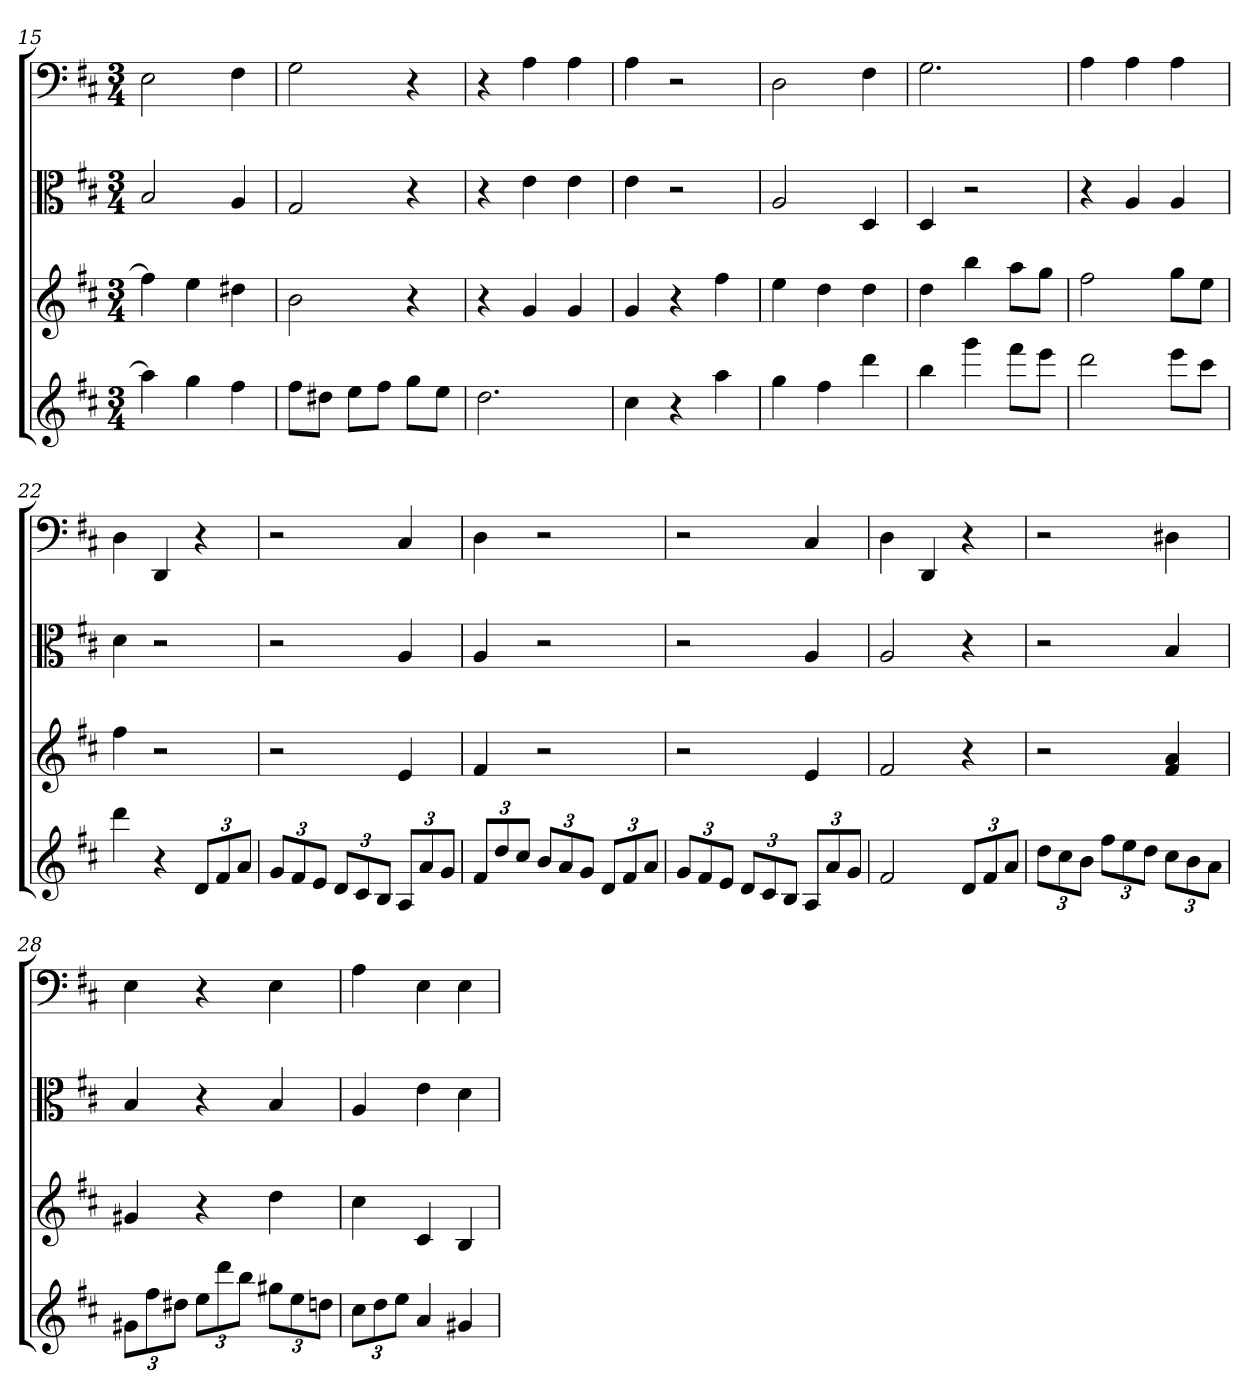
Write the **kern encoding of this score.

**kern	**kern	**kern	**kern
*part4	*part3	*part2	*part1
*staff4	*staff3	*staff2	*staff1
*	*	*clefC3	*clefF4
*k[f#c#]	*k[f#c#]	*k[f#c#]	*k[f#c#]
*D:	*D:	*D:	*D:
*M3/4	*M3/4	*M3/4	*M3/4
=15	=15	=15	=15
4aa]	4ff#]	2B	2E
4gg	4ee	.	.
4ff#	4dd#X	4A	4F#
=16	=16	=16	=16
8ff#L	2b	2G	2G
8dd#XJ	.	.	.
8eeL	.	.	.
8ff#J	.	.	.
8ggL	4r	4r	4r
8eeJ	.	.	.
=17	=17	=17	=17
2.dd	4r	4r	4r
.	4g	4e	4A
.	4g	4e	4A
=18	=18	=18	=18
4cc#	4g	4e	4A
4r	4r	2r	2r
4aa	4ff#	.	.
=19	=19	=19	=19
4gg	4ee	2A	2D
4ff#	4dd	.	.
4ddd	4dd	4D	4F#
=20	=20	=20	=20
4bb	4dd	4D	2.G
4ggg	4bb	2r	.
8fff#L	8aaL	.	.
8eeeJ	8ggJ	.	.
=21	=21	=21	=21
2ddd	2ff#	4r	4A
.	.	4A	4A
8eeeL	8ggL	4A	4A
8ccc#J	8eeJ	.	.
=22	=22	=22	=22
4ddd	4ff#	4d	4D
4r	2r	2r	4DD
12dL	.	.	4r
12f#	.	.	.
12aJ	.	.	.
=23	=23	=23	=23
12gL	2r	2r	2r
12f#	.	.	.
12eJ	.	.	.
12dL	.	.	.
12c#	.	.	.
12BJ	.	.	.
12AL	4e	4A	4C#
12a	.	.	.
12gJ	.	.	.
=24	=24	=24	=24
12f#L	4f#	4A	4D
12dd	.	.	.
12cc#J	.	.	.
12bL	2r	2r	2r
12a	.	.	.
12gJ	.	.	.
12dL	.	.	.
12f#	.	.	.
12aJ	.	.	.
=25	=25	=25	=25
12gL	2r	2r	2r
12f#	.	.	.
12eJ	.	.	.
12dL	.	.	.
12c#	.	.	.
12BJ	.	.	.
12AL	4e	4A	4C#
12a	.	.	.
12gJ	.	.	.
=26	=26	=26	=26
2f#	2f#	2A	4D
.	.	.	4DD
12dL	4r	4r	4r
12f#	.	.	.
12aJ	.	.	.
=27	=27	=27	=27
12ddL	2r	2r	2r
12cc#	.	.	.
12bJ	.	.	.
12ff#L	.	.	.
12ee	.	.	.
12ddJ	.	.	.
12cc#L	4f# 4a	4B	4D#X
12b	.	.	.
12aJ	.	.	.
=28	=28	=28	=28
12g#XL	4g#X	4B	4E
12ff#	.	.	.
12dd#XJ	.	.	.
12eeL	4r	4r	4r
12ddd	.	.	.
12bbJ	.	.	.
12gg#XL	4dd	4B	4E
12ee	.	.	.
12ddnJ	.	.	.
=29	=29	=29	=29
12cc#L	4cc#	4A	4A
12dd	.	.	.
12eeJ	.	.	.
4a	4c#	4e	4E
4g#X	4B	4d	4E
=	=	=	=
*-	*-	*-	*-
